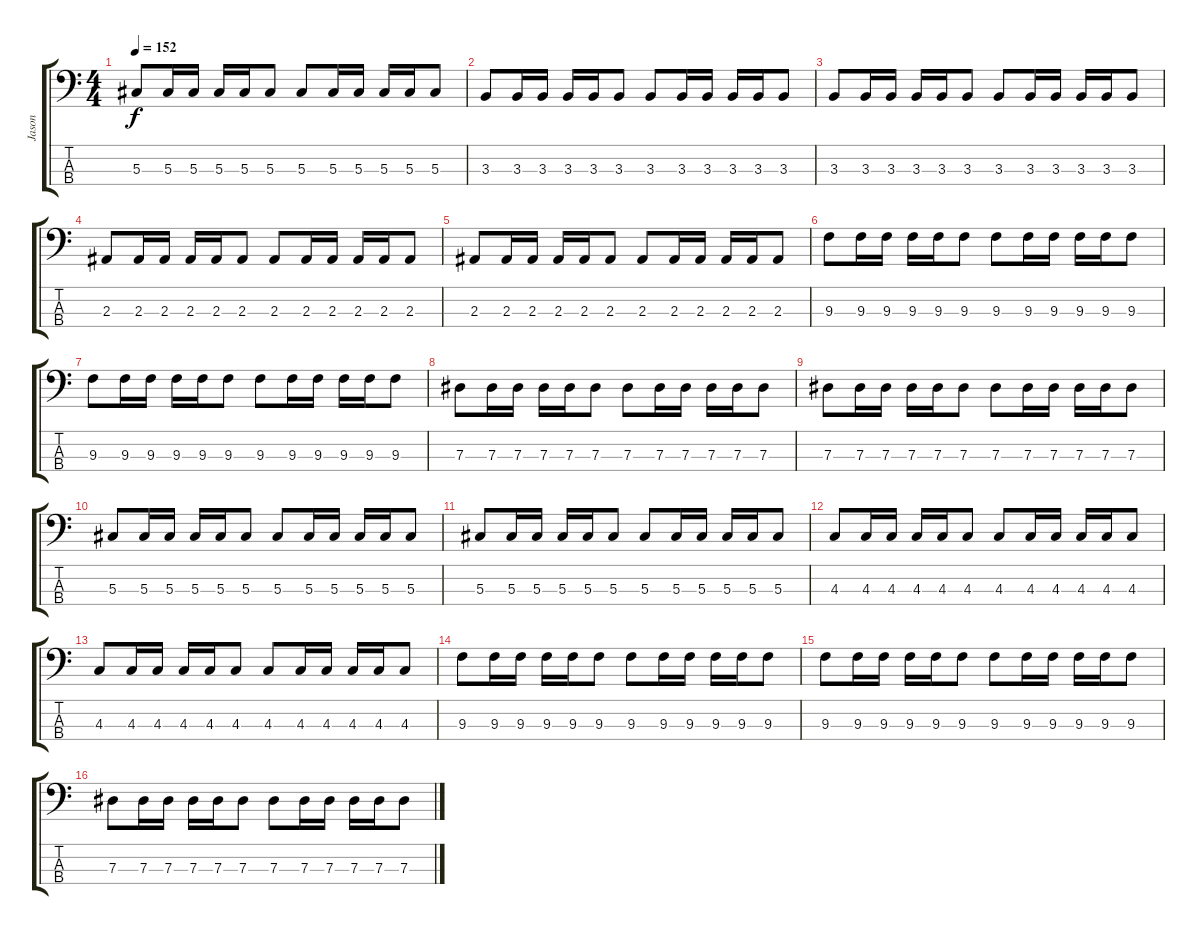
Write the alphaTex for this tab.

\track ("Jason" "Jason") {instrument fretlessbass}
\staff {score tabs}
\tuning (Gb2 Db2 Ab1 Eb1) {hide}
\ts (4 4)
\tempo 152
\clef f4
\ks c
5.3.8{dy f} 5.3.16 5.3.16 5.3.16 5.3.16 5.3.8 5.3.8 5.3.16 5.3.16 5.3.16 5.3.16 5.3.8 |
3.3.8 3.3.16 3.3.16 3.3.16 3.3.16 3.3.8 3.3.8 3.3.16 3.3.16 3.3.16 3.3.16 3.3.8 |
3.3.8 3.3.16 3.3.16 3.3.16 3.3.16 3.3.8 3.3.8 3.3.16 3.3.16 3.3.16 3.3.16 3.3.8 |
2.3.8 2.3.16 2.3.16 2.3.16 2.3.16 2.3.8 2.3.8 2.3.16 2.3.16 2.3.16 2.3.16 2.3.8 |
2.3.8 2.3.16 2.3.16 2.3.16 2.3.16 2.3.8 2.3.8 2.3.16 2.3.16 2.3.16 2.3.16 2.3.8 |
9.3.8 9.3.16 9.3.16 9.3.16 9.3.16 9.3.8 9.3.8 9.3.16 9.3.16 9.3.16 9.3.16 9.3.8 |
9.3.8 9.3.16 9.3.16 9.3.16 9.3.16 9.3.8 9.3.8 9.3.16 9.3.16 9.3.16 9.3.16 9.3.8 |
7.3.8 7.3.16 7.3.16 7.3.16 7.3.16 7.3.8 7.3.8 7.3.16 7.3.16 7.3.16 7.3.16 7.3.8 |
7.3.8 7.3.16 7.3.16 7.3.16 7.3.16 7.3.8 7.3.8 7.3.16 7.3.16 7.3.16 7.3.16 7.3.8 |
5.3.8 5.3.16 5.3.16 5.3.16 5.3.16 5.3.8 5.3.8 5.3.16 5.3.16 5.3.16 5.3.16 5.3.8 |
5.3.8 5.3.16 5.3.16 5.3.16 5.3.16 5.3.8 5.3.8 5.3.16 5.3.16 5.3.16 5.3.16 5.3.8 |
4.3.8 4.3.16 4.3.16 4.3.16 4.3.16 4.3.8 4.3.8 4.3.16 4.3.16 4.3.16 4.3.16 4.3.8 |
4.3.8 4.3.16 4.3.16 4.3.16 4.3.16 4.3.8 4.3.8 4.3.16 4.3.16 4.3.16 4.3.16 4.3.8 |
9.3.8 9.3.16 9.3.16 9.3.16 9.3.16 9.3.8 9.3.8 9.3.16 9.3.16 9.3.16 9.3.16 9.3.8 |
9.3.8 9.3.16 9.3.16 9.3.16 9.3.16 9.3.8 9.3.8 9.3.16 9.3.16 9.3.16 9.3.16 9.3.8 |
7.3.8 7.3.16 7.3.16 7.3.16 7.3.16 7.3.8 7.3.8 7.3.16 7.3.16 7.3.16 7.3.16 7.3.8
